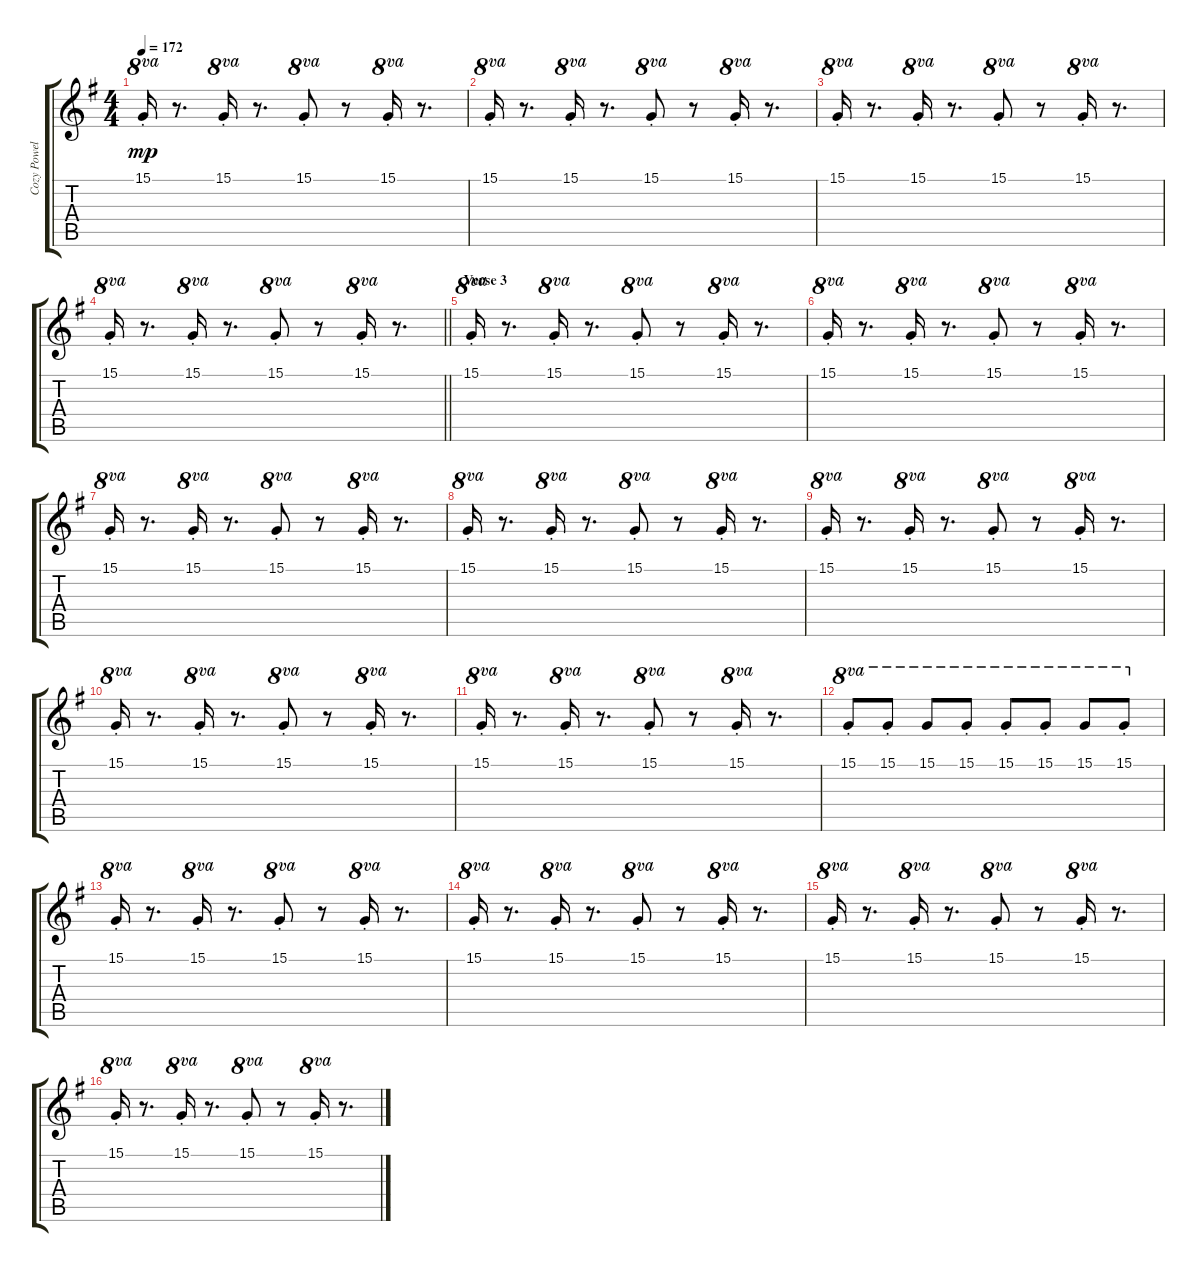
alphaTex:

\track ("Cozy Powell Cymbal" "Cozy Powel") {instrument telephonering}
\staff {score tabs}
\tuning (E4 B3 G3 D3 A2 E2) {hide}
\ts (4 4)
\tempo 172
\clef g2
\ks g
15.1{st}.16{ot 8va dy mp} r.8{d} 15.1{st}.16{ot 8va} r.8{d} 15.1{st}.8{ot 8va} r.8 15.1{st}.16{ot 8va} r.8{d} |
15.1{st}.16{ot 8va} r.8{d} 15.1{st}.16{ot 8va} r.8{d} 15.1{st}.8{ot 8va} r.8 15.1{st}.16{ot 8va} r.8{d} |
15.1{st}.16{ot 8va} r.8{d} 15.1{st}.16{ot 8va} r.8{d} 15.1{st}.8{ot 8va} r.8 15.1{st}.16{ot 8va} r.8{d} |
\barLineRight lightlight
15.1{st}.16{ot 8va} r.8{d} 15.1{st}.16{ot 8va} r.8{d} 15.1{st}.8{ot 8va} r.8 15.1{st}.16{ot 8va} r.8{d} |
\section ("" "Verse 3")
15.1{st}.16{ot 8va} r.8{d} 15.1{st}.16{ot 8va} r.8{d} 15.1{st}.8{ot 8va} r.8 15.1{st}.16{ot 8va} r.8{d} |
15.1{st}.16{ot 8va} r.8{d} 15.1{st}.16{ot 8va} r.8{d} 15.1{st}.8{ot 8va} r.8 15.1{st}.16{ot 8va} r.8{d} |
15.1{st}.16{ot 8va} r.8{d} 15.1{st}.16{ot 8va} r.8{d} 15.1{st}.8{ot 8va} r.8 15.1{st}.16{ot 8va} r.8{d} |
15.1{st}.16{ot 8va} r.8{d} 15.1{st}.16{ot 8va} r.8{d} 15.1{st}.8{ot 8va} r.8 15.1{st}.16{ot 8va} r.8{d} |
15.1{st}.16{ot 8va} r.8{d} 15.1{st}.16{ot 8va} r.8{d} 15.1{st}.8{ot 8va} r.8 15.1{st}.16{ot 8va} r.8{d} |
15.1{st}.16{ot 8va} r.8{d} 15.1{st}.16{ot 8va} r.8{d} 15.1{st}.8{ot 8va} r.8 15.1{st}.16{ot 8va} r.8{d} |
15.1{st}.16{ot 8va} r.8{d} 15.1{st}.16{ot 8va} r.8{d} 15.1{st}.8{ot 8va} r.8 15.1{st}.16{ot 8va} r.8{d} |
15.1{st}.8{ot 8va} 15.1{st}.8{ot 8va} 15.1.8{ot 8va} 15.1{st}.8{ot 8va} 15.1{st}.8{ot 8va} 15.1{st}.8{ot 8va} 15.1.8{ot 8va} 15.1{st}.8{ot 8va} |
15.1{st}.16{ot 8va} r.8{d} 15.1{st}.16{ot 8va} r.8{d} 15.1{st}.8{ot 8va} r.8 15.1{st}.16{ot 8va} r.8{d} |
15.1{st}.16{ot 8va} r.8{d} 15.1{st}.16{ot 8va} r.8{d} 15.1{st}.8{ot 8va} r.8 15.1{st}.16{ot 8va} r.8{d} |
15.1{st}.16{ot 8va} r.8{d} 15.1{st}.16{ot 8va} r.8{d} 15.1{st}.8{ot 8va} r.8 15.1{st}.16{ot 8va} r.8{d} |
15.1{st}.16{ot 8va} r.8{d} 15.1{st}.16{ot 8va} r.8{d} 15.1{st}.8{ot 8va} r.8 15.1{st}.16{ot 8va} r.8{d}
